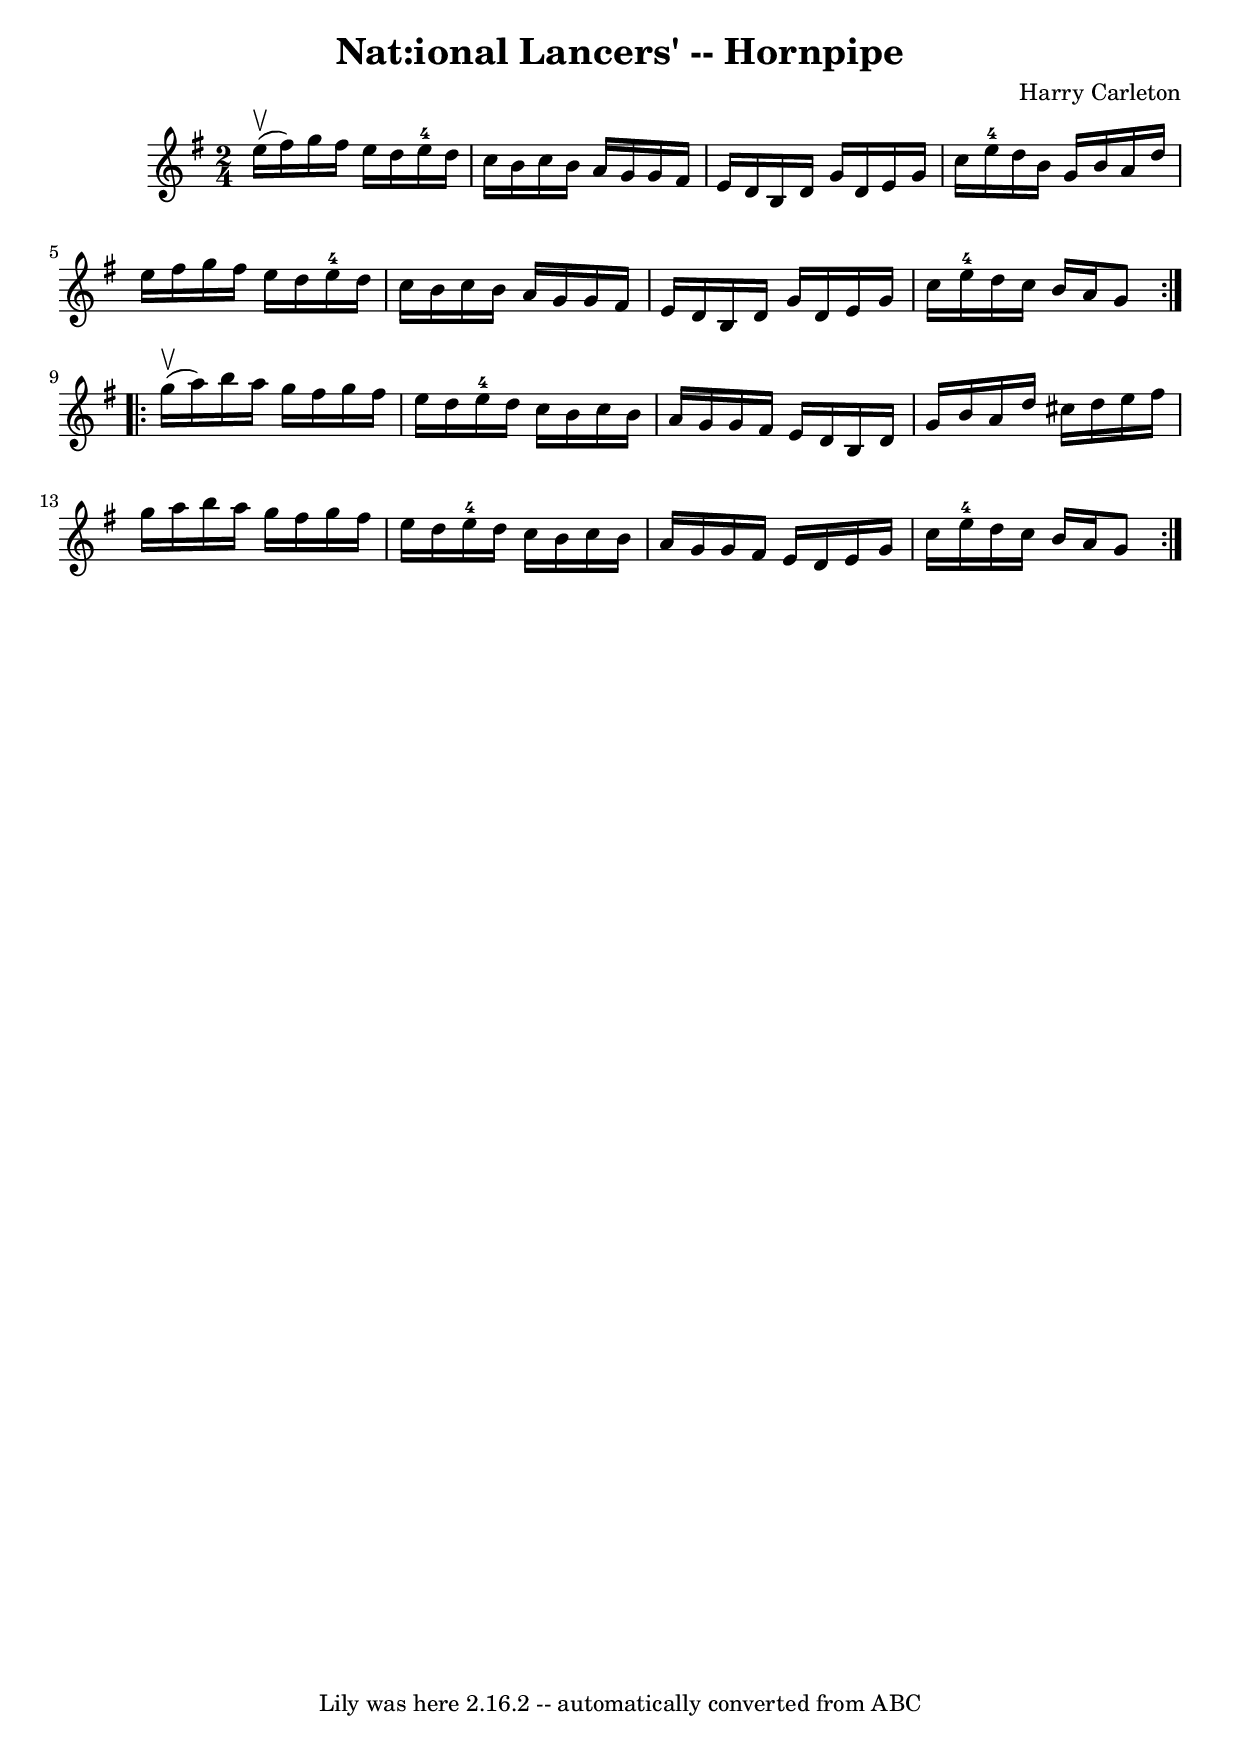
\version "2.16.2"
\include "Mammoth.ily"
\header {
  %% book = "Cole's 1000 Fiddle Tunes"
  composer = "Harry Carleton"
  crossRefNumber = "1"
  footnotes = ""
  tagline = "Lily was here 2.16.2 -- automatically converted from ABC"
  title = "Nat:ional Lancers' -- Hornpipe"

}
voicedefault =  {



  \repeat volta 2 {

    \time 2/4 
    \key g \major
 e''16 (^\upbow fis''16) |
    g''16    
    fis''16 e''16 d''16 e''16-4 d''16 c''16 b'16  |
    
    c''16 b'16 a'16 g'16 g'16 fis'16 e'16 d'16  |
    b16 
    d'16 g'16 d'16 e'16 g'16 c''16 e''16-4 |
    d''16 
    b'16 g'16 b'16 a'16 d''16 e''16 fis''16  |
    
    g''16 fis''16 e''16 d''16 e''16-4 d''16 c''16 b'16  
    |
    c''16 b'16 a'16 g'16 g'16 fis'16 e'16 d'16  
    |
    b16 d'16 g'16 d'16 e'16 g'16 c''16 e''16-4 
    |
    d''16 c''16 b'16 a'16 g'8  
  }     
  \repeat volta 2 {
    
    g''16 (^\upbow a''16) |
    b''16 a''16 g''16 fis''16    
    g''16 fis''16 e''16 d''16  |
    e''16-4 d''16 c''16    
    b'16 c''16 b'16 a'16 g'16  |
    g'16 fis'16 e'16    
    d'16 b16 d'16 g'16 b'16  |
    a'16 d''16 cis''16    
    d''16 e''16 fis''16 g''16 a''16  |
    b''16 a''16    
    g''16 fis''16 g''16 fis''16 e''16 d''16  |
    e''16-4   
    d''16 c''16 b'16 c''16 b'16 a'16 g'16  |
    g'16    
    fis'16 e'16 d'16 e'16 g'16 c''16 e''16-4 |
    d''16  
    c''16 b'16 a'16 g'8  
  }   

}

\score{
  <<

    \context Staff="default"
    {
      \voicedefault 
      
    }

  >>
  \layout {
    
  }
  \midi {
  }

}
